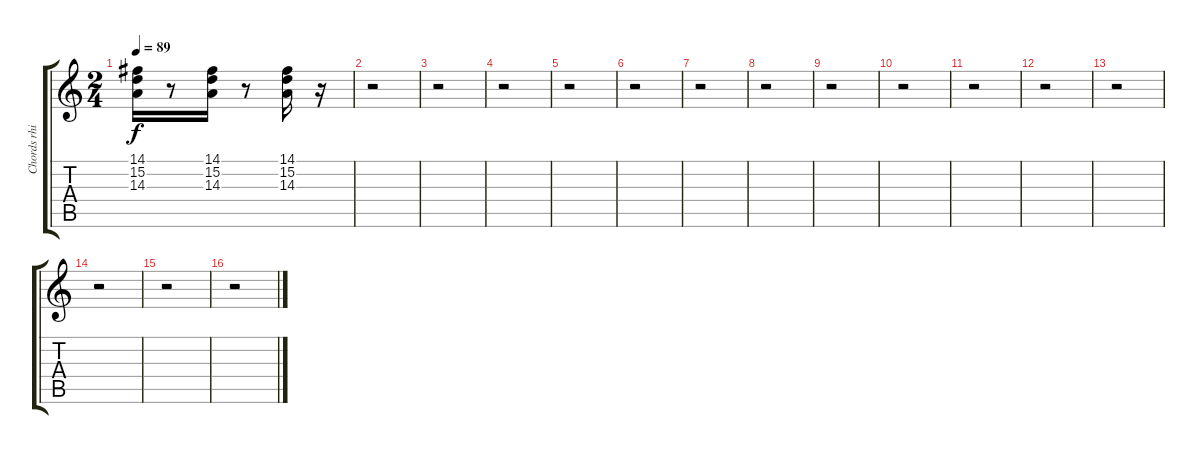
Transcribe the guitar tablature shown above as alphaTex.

\track ("Chords rhithm" "Chords rhi") {instrument rockorgan}
\staff {score tabs}
\tuning (E4 B3 G3 D3 A2 E2) {hide}
\ts (2 4)
\tempo 89
\clef g2
\ks c
(14.1 15.2 14.3).16{dy f} r.8 (14.1 15.2 14.3).16 r.8 (14.1 15.2 14.3).16 r.16 |
r.2 |
r.2 |
r.2 |
r.2 |
r.2 |
r.2 |
r.2 |
r.2 |
r.2 |
r.2 |
r.2 |
r.2 |
r.2 |
r.2 |
r.2
